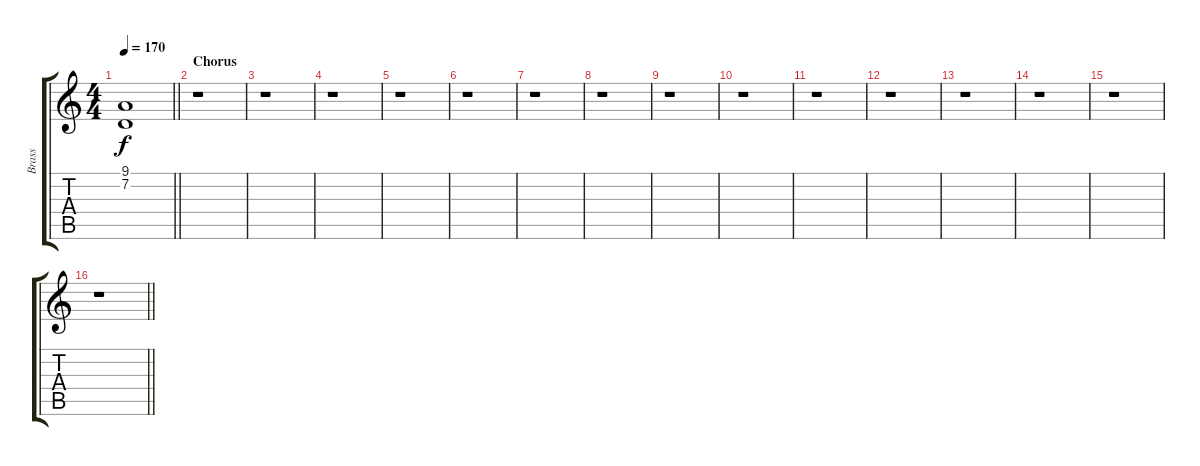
\track ("Brass" "Brass") {instrument brasssection}
\staff {score tabs}
\tuning (C4 G3 Eb3 Bb2 F2 C2) {hide}
\ts (4 4)
\tempo 170
\clef g2
\barLineRight lightlight
\ks c
(9.1{t} 7.2{t}).1{dy f} |
\section ("" "Chorus")
r.1 |
r.1 |
r.1 |
r.1 |
r.1 |
r.1 |
r.1 |
r.1 |
r.1 |
r.1 |
r.1 |
r.1 |
r.1 |
r.1 |
\barLineRight lightlight
r.1
